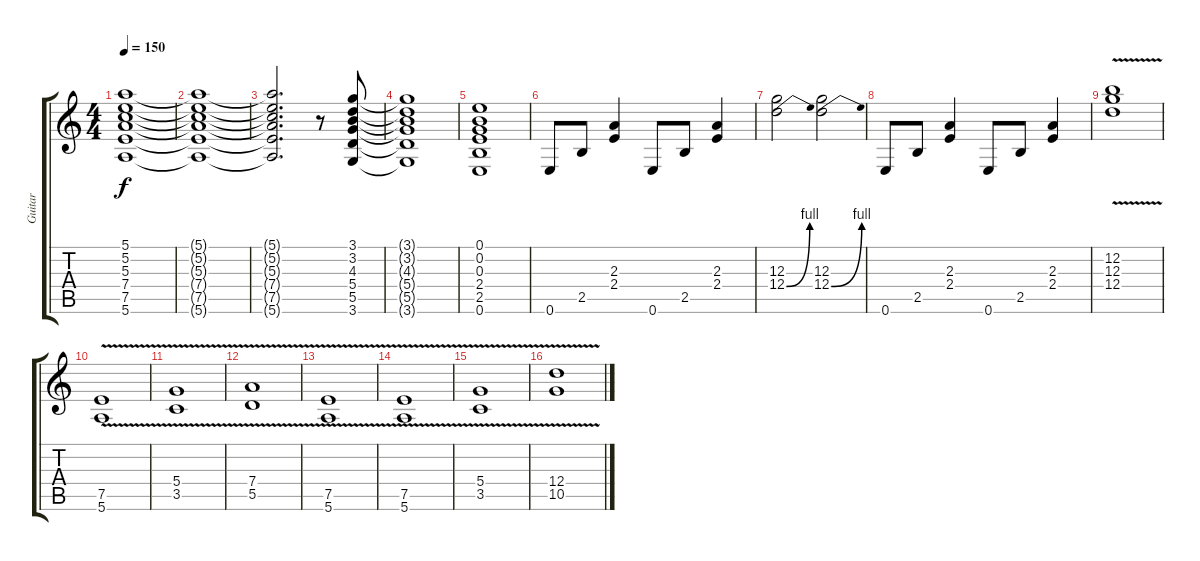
\track ("Guitar" "Guitar") {instrument overdrivenguitar}
\staff {score tabs}
\tuning (E4 B3 G3 D3 A2 E2) {hide}
\ts (4 4)
\tempo 150
\clef g2
\ks c
(5.1{t} 5.2{t} 5.3{t} 7.4{t} 7.5{t} 5.6{t}).1{dy f} |
(5.1{t} 5.2{t} 5.3{t} 7.4{t} 7.5{t} 5.6{t}).1 |
(5.1{t} 5.2{t} 5.3{t} 7.4{t} 7.5{t} 5.6{t}).2{d} r.8 (3.1 3.2 4.3 5.4 5.5 3.6).8 |
(3.1{t} 3.2{t} 4.3{t} 5.4{t} 5.5{t} 3.6{t}).1 |
(0.1 0.2 0.3 2.4 2.5 0.6).1 |
0.6.8 2.5.8 (2.3 2.4).4 0.6.8 2.5.8 (2.3 2.4).4 |
(12.3 12.4{be (bend 0 0 60 4)}).2 (12.3 12.4{be (bend 0 0 60 4)}).2 |
0.6.8 2.5.8 (2.3 2.4).4 0.6.8 2.5.8 (2.3 2.4).4 |
(12.2 12.3{v} 12.4{v}).1 |
(7.5{v} 5.6{v}).1 |
(5.4{v} 3.5{v}).1 |
(7.4{v} 5.5{v}).1 |
(7.5{v} 5.6{v}).1 |
(7.5{v} 5.6{v}).1 |
(5.4{v} 3.5{v}).1 |
(12.4{v} 10.5{v}).1
